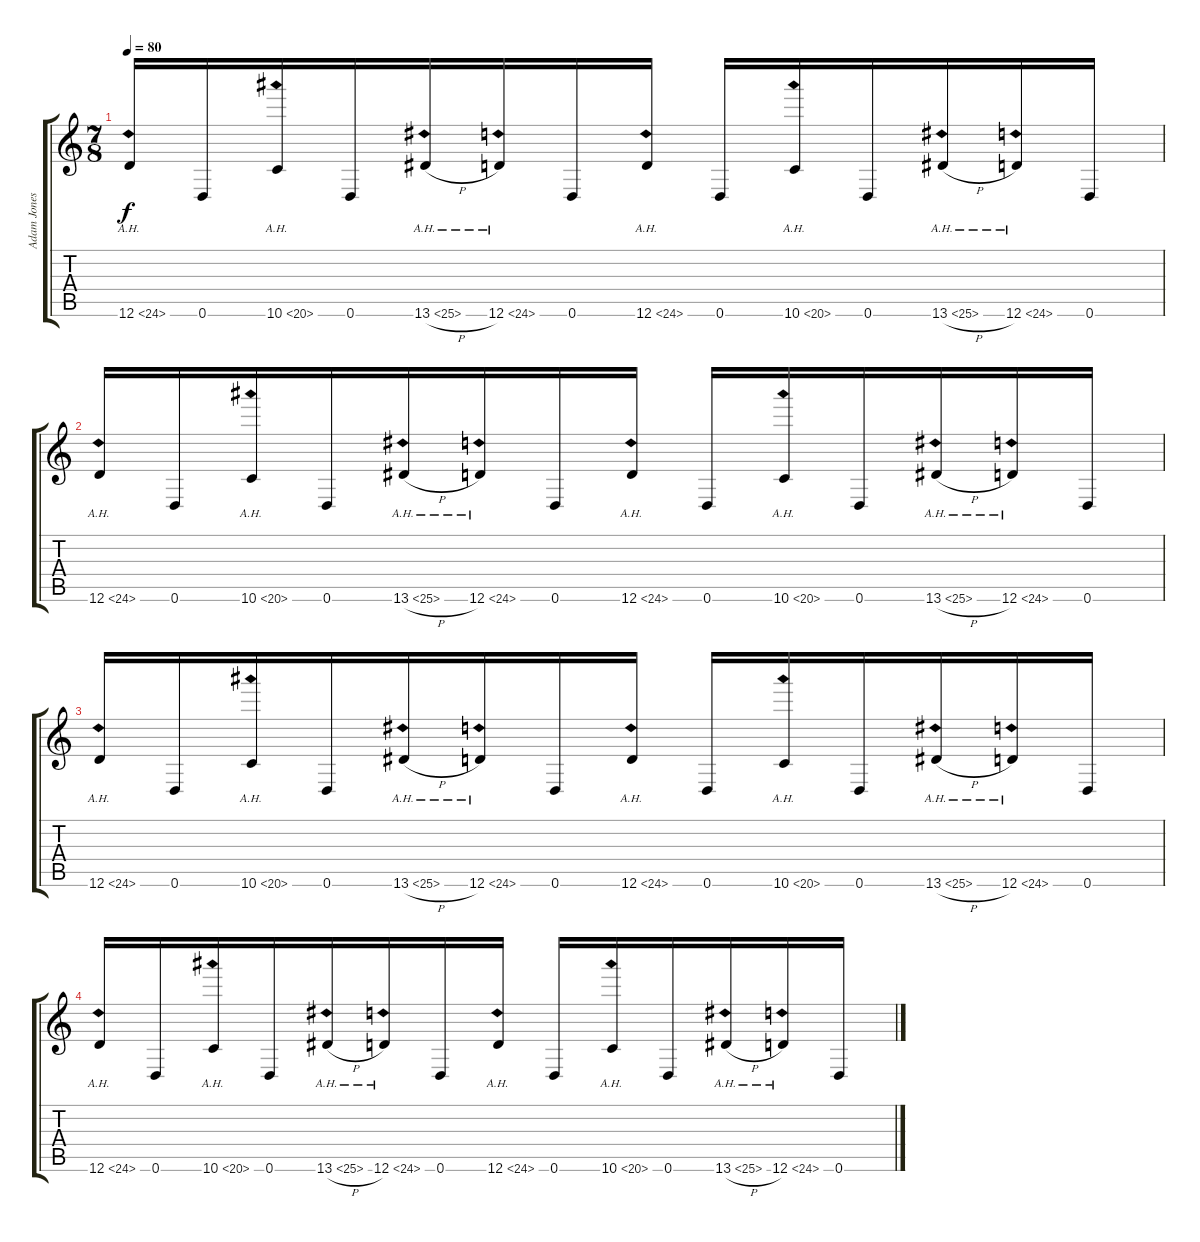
\track ("Adam Jones (left)" "Adam Jones") {instrument overdrivenguitar}
\staff {score tabs}
\tuning (E4 B3 G3 D3 A2 D2) {hide}
\ts (7 8)
\tempo 80
\clef g2
\ks c
12.6{ah 12}.16{dy f} 0.6.16 10.6{ah 10}.16 0.6.16 13.6{ah 12 h}.16 12.6{ah 12}.16 0.6.16 12.6{ah 12}.16 0.6.16 10.6{ah 10}.16 0.6.16 13.6{ah 12 h}.16 12.6{ah 12}.16 0.6.16 |
12.6{ah 12}.16 0.6.16 10.6{ah 10}.16 0.6.16 13.6{ah 12 h}.16 12.6{ah 12}.16 0.6.16 12.6{ah 12}.16 0.6.16 10.6{ah 10}.16 0.6.16 13.6{ah 12 h}.16 12.6{ah 12}.16 0.6.16 |
12.6{ah 12}.16 0.6.16 10.6{ah 10}.16 0.6.16 13.6{ah 12 h}.16 12.6{ah 12}.16 0.6.16 12.6{ah 12}.16 0.6.16 10.6{ah 10}.16 0.6.16 13.6{ah 12 h}.16 12.6{ah 12}.16 0.6.16 |
12.6{ah 12}.16 0.6.16 10.6{ah 10}.16 0.6.16 13.6{ah 12 h}.16 12.6{ah 12}.16 0.6.16 12.6{ah 12}.16 0.6.16 10.6{ah 10}.16 0.6.16 13.6{ah 12 h}.16 12.6{ah 12}.16 0.6.16
